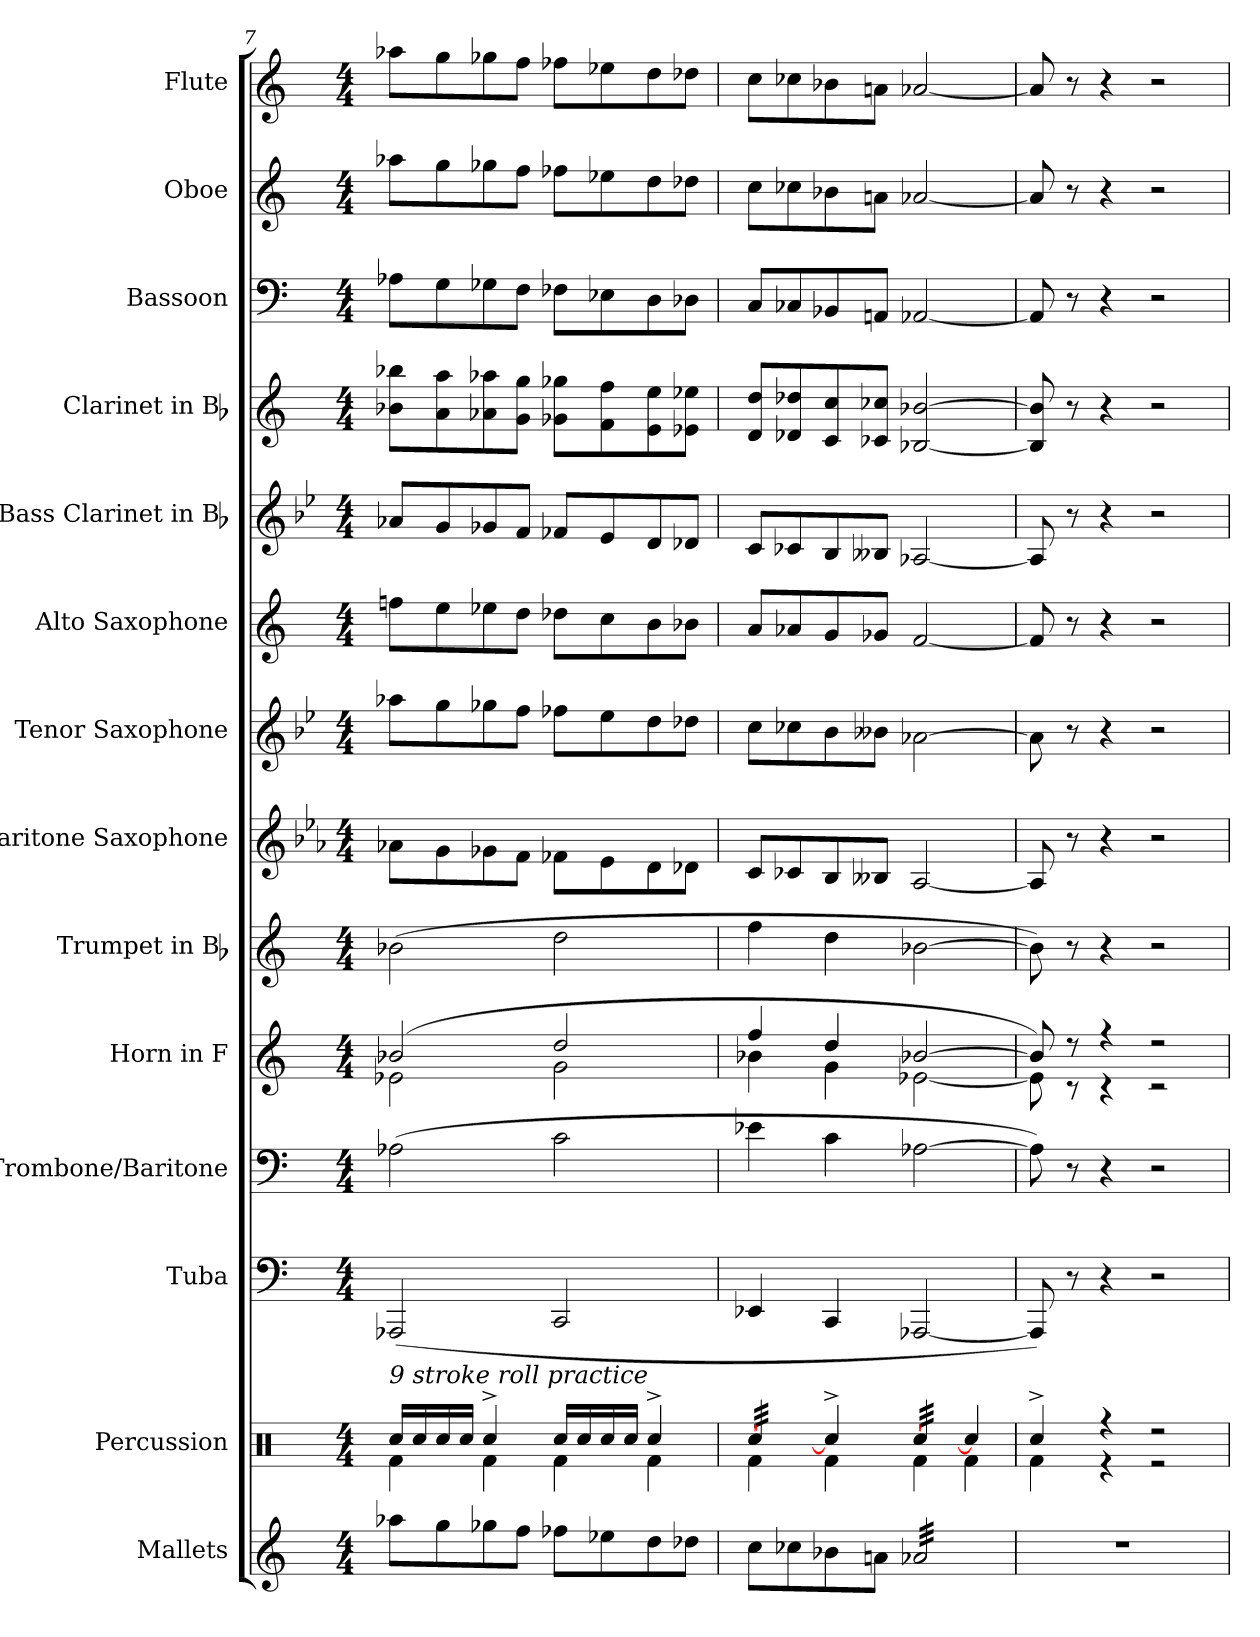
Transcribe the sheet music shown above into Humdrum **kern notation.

**kern	**kern	**kern	**kern	**kern	**kern	**kern	**kern	**kern	**kern	**kern	**kern	**kern	**kern
*part14	*part13	*part12	*part11	*part10	*part9	*part8	*part7	*part6	*part5	*part4	*part3	*part2	*part1
*staff14	*staff13	*staff12	*staff11	*staff10	*staff9	*staff8	*staff7	*staff6	*staff5	*staff4	*staff3	*staff2	*staff1
*I"Mallets	*I"Percussion	*I"Tuba	*I"Trombone/Baritone	*I"Horn in F	*I"Trumpet in Bb	*I"Baritone Saxophone	*I"Tenor Saxophone	*I"Alto Saxophone	*I"Bass Clarinet in Bb	*I"Clarinet in Bb	*I"Bassoon	*I"Oboe	*I"Flute
*I'Mts	*I'Perc.	*I'Tba.	*I'Tbn. Btn.	*I'Hn.	*I'Tpt.	*I'BSax	*I'TSax	*I'A Sax	*I'B. Cl.	*I'Cl.	*I'Bsn.	*I'Ob.	*I'Fl.
!!LO:PB:g=z
*clefG2	*clefX	*clefF4	*clefF4	*clefG2	*clefG2	*clefG2	*clefG2	*clefG2	*clefG2	*clefG2	*clefF4	*clefG2	*clefG2
*	*	*	*	*ITrd4c7	*ITrd1c2	*ITrd12c21	*ITrd8c14	*ITrd5c9	*ITrd8c14	*ITrd1c2	*	*	*
*k[]	*k[]	*k[]	*k[]	*k[b-]	*k[b-e-]	*k[b-e-a-]	*k[b-e-]	*k[b-e-a-]	*k[b-e-]	*k[b-e-]	*k[]	*k[]	*k[]
*M4/4	*M4/4	*M4/4	*M4/4	*M4/4	*M4/4	*M4/4	*M4/4	*M4/4	*M4/4	*M4/4	*M4/4	*M4/4	*M4/4
=7	=7	=7	=7	=7	=7	=7	=7	=7	=7	=7	=7	=7	=7
*	*^	*	*	*^	*	*	*	*	*	*	*	*	*
!	!LO:TX:a:i:t=9 stroke roll practice	!	!	!	!	!	!	!	!	!	!	!	!	!	!
8aa-Xi\L	16Rcci/LL	4Rfi\	(2AAA-Xi/	(2A-Xi\	(2e-Xi/	2A-Xi\	(2a-Xi\	8A-Xi\L	8a-Xi\L	8a-Xi\L	8A-Xi/L	8a-Xi\ 8aa-XiL	8A-Xi\L	8aa-Xi\L	8aa-Xi\L
.	16Rcci/	.	.	.	.	.	.	.	.	.	.	.	.	.	.
8ggi\	16Rcci/	.	.	.	.	.	.	8Gi\	8gi\	8gi\	8Gi/	8gi\ 8ggi	8Gi\	8ggi\	8ggi\
.	16Rcci/JJ	.	.	.	.	.	.	.	.	.	.	.	.	.	.
8gg-Xi\	4Rcc^i/	4Rfi\	.	.	.	.	.	8G-Xi\	8g-Xi\	8g-Xi\	8G-Xi/	8g-Xi\ 8gg-Xi	8G-Xi\	8gg-Xi\	8gg-Xi\
8ffi\J	.	.	.	.	.	.	.	8Fi\J	8fi\J	8fi\J	8Fi/J	8fi\ 8ffiJ	8Fi\J	8ffi\J	8ffi\J
8ff-Xi\L	16Rcci/LL	4Rfi\	2CCi/	2ci\	2gi/	2ci\	2cci\	8F-Xi\L	8f-Xi\L	8f-Xi\L	8F-Xi/L	8f-Xi\ 8ff-XiL	8F-Xi\L	8ff-Xi\L	8ff-Xi\L
.	16Rcci/	.	.	.	.	.	.	.	.	.	.	.	.	.	.
8ee-Xi\	16Rcci/	.	.	.	.	.	.	8E-i\	8e-i\	8e-i\	8E-i/	8e-i\ 8ee-i	8E-Xi\	8ee-Xi\	8ee-Xi\
.	16Rcci/JJ	.	.	.	.	.	.	.	.	.	.	.	.	.	.
8ddi\	4Rcc^i/	4Rfi\	.	.	.	.	.	8Di\	8di\	8di\	8Di/	8di\ 8ddi	8Di\	8ddi\	8ddi\
8dd-Xi\J	.	.	.	.	.	.	.	8D-Xi\J	8d-Xi\J	8d-Xi\J	8D-Xi/J	8d-Xi\ 8dd-XiJ	8D-Xi\J	8dd-Xi\J	8dd-Xi\J
=8	=8	=8	=8	=8	=8	=8	=8	=8	=8	=8	=8	=8	=8	=8	=8
*	*tremolo	*	*	*	*	*	*	*	*	*	*	*	*	*	*
8cci\L	[>32Rcci/LLL	4Rfi\	4EE-Xi/	4e-Xi\	4b-i/	4e-Xi\	4ee-i\	8Ci/L	8ci\L	8ci/L	8Ci/L	8ci/ 8cciL	8Ci/L	8cci\L	8cci\L
.	32Rcci/	.	.	.	.	.	.	.	.	.	.	.	.	.	.
.	32Rcci/	.	.	.	.	.	.	.	.	.	.	.	.	.	.
.	32Rcci/	.	.	.	.	.	.	.	.	.	.	.	.	.	.
8cc-Xi\	32Rcci/	.	.	.	.	.	.	8C-Xi/	8c-Xi\	8c-Xi/	8C-Xi/	8c-Xi/ 8cc-Xi	8C-Xi/	8cc-Xi\	8cc-Xi\
.	32Rcci/	.	.	.	.	.	.	.	.	.	.	.	.	.	.
.	32Rcci/	.	.	.	.	.	.	.	.	.	.	.	.	.	.
.	32Rcci/JJJ	.	.	.	.	.	.	.	.	.	.	.	.	.	.
*	*Xtremolo	*	*	*	*	*	*	*	*	*	*	*	*	*	*
8b-Xi\	4Rcc^i/]	4Rfi\	4CCi/	4ci\	4gi/	4ci\	4cci\	8BB-i/	8B-i\	8B-i/	8BB-i/	8B-i/ 8b-i	8BB-Xi/	8b-Xi\	8b-Xi\
8ani\J	.	.	.	.	.	.	.	8BB--Xi/J	8B--Xi\J	8B--Xi/J	8BB--Xi/J	8B--Xi/ 8b--XiJ	8AAni/J	8ani\J	8ani\J
*tremolo	*	*	*	*	*	*	*	*	*	*	*	*	*	*	*
*	*tremolo	*	*	*	*	*	*	*	*	*	*	*	*	*	*
32a-Xi/LLL	[>32Rcci/LLL	4Rfi\	[<2AAA-Xi/	[>2A-Xi\	[>2e-Xi/	[<2A-Xi\	[>2a-Xi\	[<2AA-i/	[>2A-Xi\	[<2A-i/	[<2AA-Xi/	[<2A-Xi/ [>2a-Xi	[<2AA-Xi/	[<2a-Xi/	[<2a-Xi/
32a-Xi/	32Rcci/	.	.	.	.	.	.	.	.	.	.	.	.	.	.
32a-Xi/	32Rcci/	.	.	.	.	.	.	.	.	.	.	.	.	.	.
32a-Xi/	32Rcci/	.	.	.	.	.	.	.	.	.	.	.	.	.	.
32a-Xi/	32Rcci/	.	.	.	.	.	.	.	.	.	.	.	.	.	.
32a-Xi/	32Rcci/	.	.	.	.	.	.	.	.	.	.	.	.	.	.
32a-Xi/	32Rcci/	.	.	.	.	.	.	.	.	.	.	.	.	.	.
32a-Xi/	32Rcci/JJJ	.	.	.	.	.	.	.	.	.	.	.	.	.	.
*	*Xtremolo	*	*	*	*	*	*	*	*	*	*	*	*	*	*
32a-Xi/	4Rcci/]	4Rfi\	.	.	.	.	.	.	.	.	.	.	.	.	.
32a-Xi/	.	.	.	.	.	.	.	.	.	.	.	.	.	.	.
32a-Xi/	.	.	.	.	.	.	.	.	.	.	.	.	.	.	.
32a-Xi/	.	.	.	.	.	.	.	.	.	.	.	.	.	.	.
32a-Xi/	.	.	.	.	.	.	.	.	.	.	.	.	.	.	.
32a-Xi/	.	.	.	.	.	.	.	.	.	.	.	.	.	.	.
32a-Xi/	.	.	.	.	.	.	.	.	.	.	.	.	.	.	.
32a-Xi/JJJ	.	.	.	.	.	.	.	.	.	.	.	.	.	.	.
*Xtremolo	*	*	*	*	*	*	*	*	*	*	*	*	*	*	*
=9	=9	=9	=9	=9	=9	=9	=9	=9	=9	=9	=9	=9	=9	=9	=9
1r	4Rcc^i/	4Rfi\	8AAA-i/])	8A-i\])	8e-i/])	8A-i\]	8a-i\])	8AA-i/]	8A-i\]	8A-i/]	8AA-i/]	8A-i/] 8a-i]	8AA-i/]	8a-i/]	8a-i/]
.	.	.	8r	8r	8r	8r	8r	8r	8r	8r	8r	8r	8r	8r	8r
.	4r	4r	4r	4r	4r	4r	4r	4r	4r	4r	4r	4r	4r	4r	4r
.	2r	2r	2r	2r	2r	2r	2r	2r	2r	2r	2r	2r	2r	2r	2r
*	*v	*v	*	*	*v	*v	*	*	*	*	*	*	*	*	*
=	=	=	=	=	=	=	=	=	=	=	=	=	=
*-	*-	*-	*-	*-	*-	*-	*-	*-	*-	*-	*-	*-	*-
